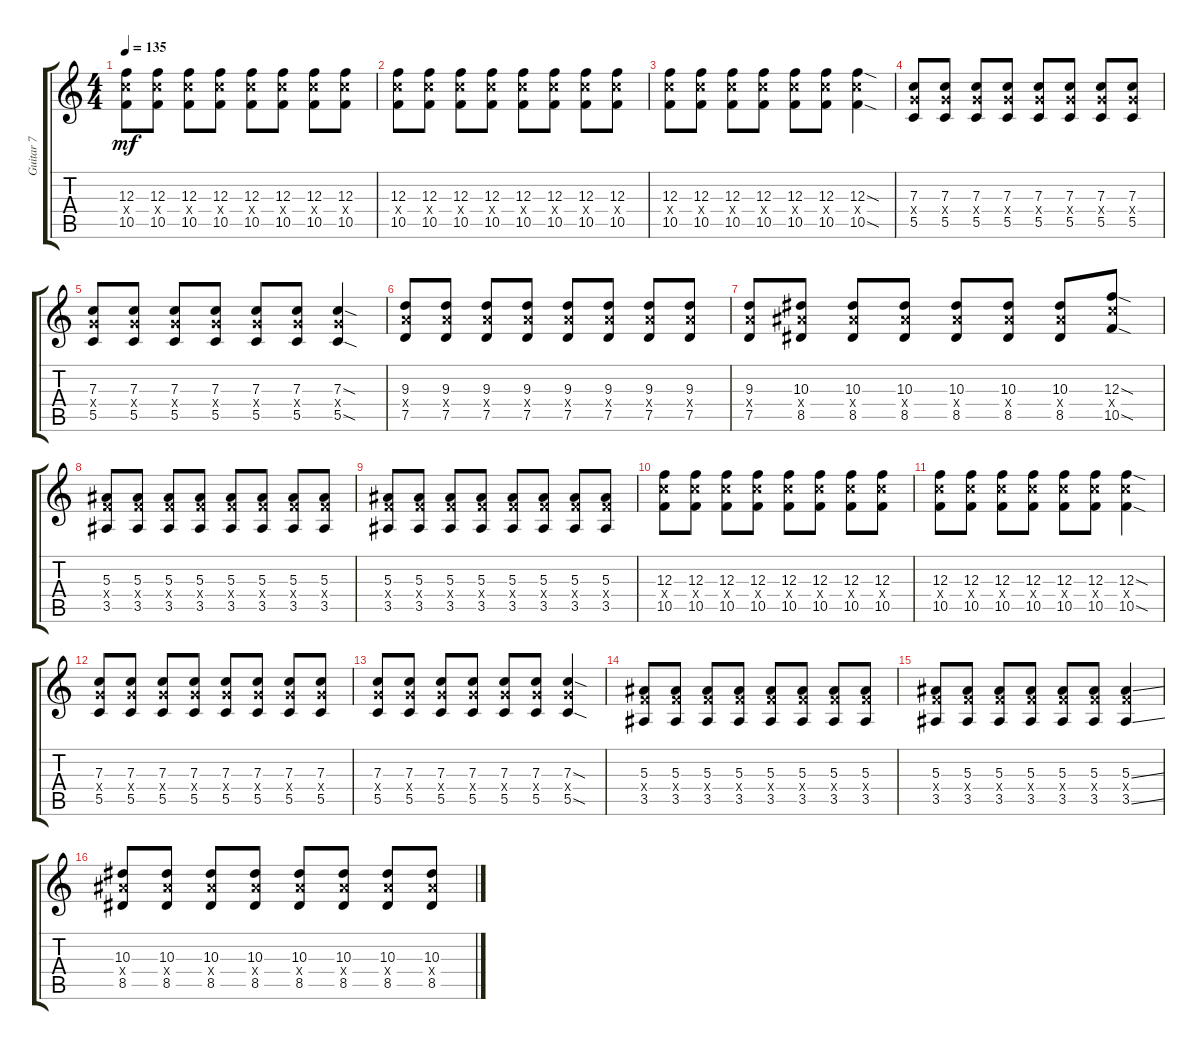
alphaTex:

\track ("Guitar 7" "Guitar 7") {instrument distortionguitar}
\staff {score tabs}
\tuning (D4 A3 F3 C3 G2 C2) {hide}
\ts (4 4)
\tempo 135
\clef g2
\ks c
(12.3 12.4{x} 10.5).8{dy mf} (12.3 12.4{x} 10.5).8 (12.3 12.4{x} 10.5).8 (12.3 12.4{x} 10.5).8 (12.3 12.4{x} 10.5).8 (12.3 12.4{x} 10.5).8 (12.3 12.4{x} 10.5).8 (12.3 12.4{x} 10.5).8 |
(12.3 12.4{x} 10.5).8 (12.3 12.4{x} 10.5).8 (12.3 12.4{x} 10.5).8 (12.3 12.4{x} 10.5).8 (12.3 12.4{x} 10.5).8 (12.3 12.4{x} 10.5).8 (12.3 12.4{x} 10.5).8 (12.3 12.4{x} 10.5).8 |
(12.3 12.4{x} 10.5).8 (12.3 12.4{x} 10.5).8 (12.3 12.4{x} 10.5).8 (12.3 12.4{x} 10.5).8 (12.3 12.4{x} 10.5).8 (12.3 12.4{x} 10.5).8 (12.3{sod} 12.4{x} 10.5{sod}).4 |
(7.3 7.4{x} 5.5).8 (7.3 7.4{x} 5.5).8 (7.3 7.4{x} 5.5).8 (7.3 7.4{x} 5.5).8 (7.3 7.4{x} 5.5).8 (7.3 7.4{x} 5.5).8 (7.3 7.4{x} 5.5).8 (7.3 7.4{x} 5.5).8 |
(7.3 7.4{x} 5.5).8 (7.3 7.4{x} 5.5).8 (7.3 7.4{x} 5.5).8 (7.3 7.4{x} 5.5).8 (7.3 7.4{x} 5.5).8 (7.3 7.4{x} 5.5).8 (7.3{sod} 7.4{x} 5.5{sod}).4 |
(9.3 9.4{x} 7.5).8 (9.3 9.4{x} 7.5).8 (9.3 9.4{x} 7.5).8 (9.3 9.4{x} 7.5).8 (9.3 9.4{x} 7.5).8 (9.3 9.4{x} 7.5).8 (9.3 9.4{x} 7.5).8 (9.3 9.4{x} 7.5).8 |
(9.3 9.4{x} 7.5).8 (10.3 10.4{x} 8.5).8 (10.3 10.4{x} 8.5).8 (10.3 10.4{x} 8.5).8 (10.3 10.4{x} 8.5).8 (10.3 10.4{x} 8.5).8 (10.3 10.4{x} 8.5).8 (12.3{sod} 12.4{x} 10.5{sod}).8 |
(5.3 5.4{x} 3.5).8 (5.3 5.4{x} 3.5).8 (5.3 5.4{x} 3.5).8 (5.3 5.4{x} 3.5).8 (5.3 5.4{x} 3.5).8 (5.3 5.4{x} 3.5).8 (5.3 5.4{x} 3.5).8 (5.3 5.4{x} 3.5).8 |
(5.3 5.4{x} 3.5).8 (5.3 5.4{x} 3.5).8 (5.3 5.4{x} 3.5).8 (5.3 5.4{x} 3.5).8 (5.3 5.4{x} 3.5).8 (5.3 5.4{x} 3.5).8 (5.3 5.4{x} 3.5).8 (5.3 5.4{x} 3.5).8 |
(12.3 12.4{x} 10.5).8 (12.3 12.4{x} 10.5).8 (12.3 12.4{x} 10.5).8 (12.3 12.4{x} 10.5).8 (12.3 12.4{x} 10.5).8 (12.3 12.4{x} 10.5).8 (12.3 12.4{x} 10.5).8 (12.3 12.4{x} 10.5).8 |
(12.3 12.4{x} 10.5).8 (12.3 12.4{x} 10.5).8 (12.3 12.4{x} 10.5).8 (12.3 12.4{x} 10.5).8 (12.3 12.4{x} 10.5).8 (12.3 12.4{x} 10.5).8 (12.3{sod} 12.4{x} 10.5{sod}).4 |
(7.3 7.4{x} 5.5).8 (7.3 7.4{x} 5.5).8 (7.3 7.4{x} 5.5).8 (7.3 7.4{x} 5.5).8 (7.3 7.4{x} 5.5).8 (7.3 7.4{x} 5.5).8 (7.3 7.4{x} 5.5).8 (7.3 7.4{x} 5.5).8 |
(7.3 7.4{x} 5.5).8 (7.3 7.4{x} 5.5).8 (7.3 7.4{x} 5.5).8 (7.3 7.4{x} 5.5).8 (7.3 7.4{x} 5.5).8 (7.3 7.4{x} 5.5).8 (7.3{sod} 7.4{x} 5.5{sod}).4 |
(5.3 5.4{x} 3.5).8 (5.3 5.4{x} 3.5).8 (5.3 5.4{x} 3.5).8 (5.3 5.4{x} 3.5).8 (5.3 5.4{x} 3.5).8 (5.3 5.4{x} 3.5).8 (5.3 5.4{x} 3.5).8 (5.3 5.4{x} 3.5).8 |
(5.3 5.4{x} 3.5).8 (5.3 5.4{x} 3.5).8 (5.3 5.4{x} 3.5).8 (5.3 5.4{x} 3.5).8 (5.3 5.4{x} 3.5).8 (5.3 5.4{x} 3.5).8 (5.3{ss} 5.4{x} 3.5{ss}).4 |
(10.3 10.4{x} 8.5).8 (10.3 10.4{x} 8.5).8 (10.3 10.4{x} 8.5).8 (10.3 10.4{x} 8.5).8 (10.3 10.4{x} 8.5).8 (10.3 10.4{x} 8.5).8 (10.3 10.4{x} 8.5).8 (10.3 10.4{x} 8.5).8
